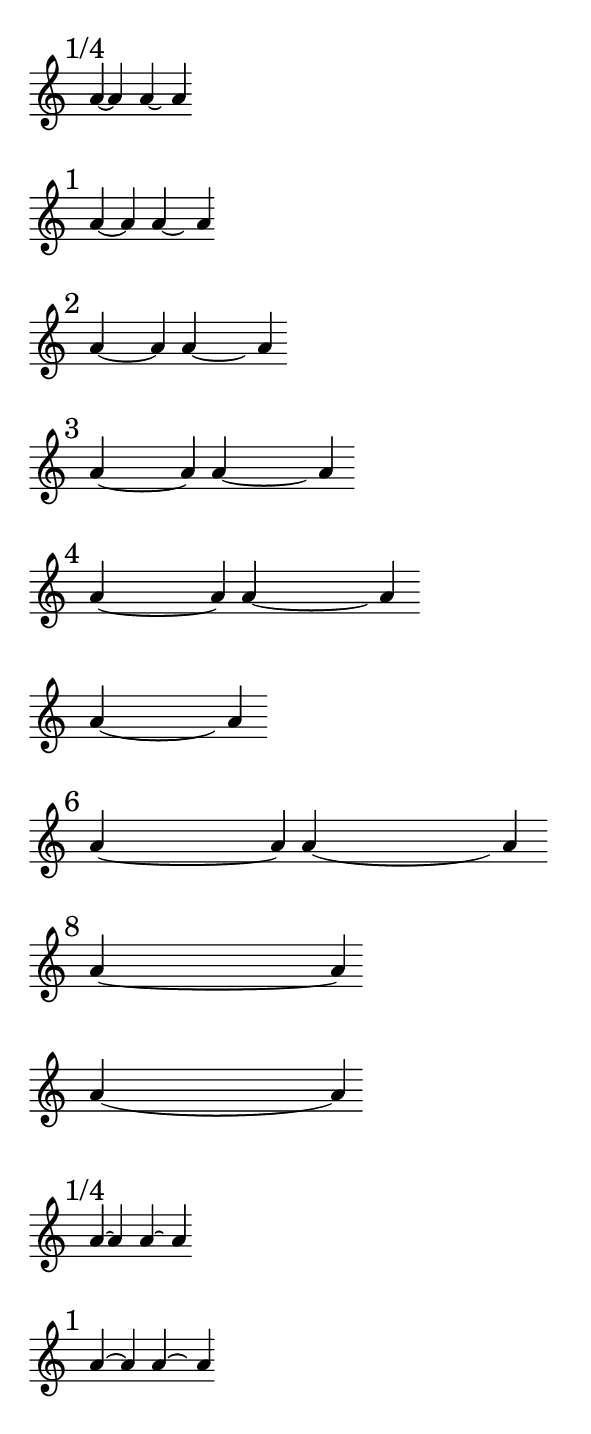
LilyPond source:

\version "2.16.2"

\paper { indent = 0  ragged-right = ##t paper-width = 10 \cm line-width = 9 \cm }

br = { \bar "" \break }

% #(set-global-staff-size 10)

\transpose d a

\new Staff \with { \remove Time_signature_engraver } { \time 9999/1 \set tieWaitForNote = ##t
    \mark "1/4"
    d'4*1/4 ~ d'4
    \bar "" 
    <<
      {
        \once \override Tie #'control-points = 
        #'((0.888 . -1.22) (1.132 . -1.55) (1.813 . -1.55) (2.057 . -1.22))
        d'4*1/2 ~ \hideNotes d' \unHideNotes
      }
      \new Voice { 
        \once \override Stem #'extra-offset = #'(1.82 . 0)
        \once \override NoteHead #'extra-offset = #'(1.82 . 0) 
        d'4
      }
    >>
    \br
    
    \mark "1"
    d'4 ~ d'4
    \bar "" 
    <<
      {
        \once \override Tie #'control-points = 
        #'((0.988 . -1.22) (1.446 . -1.7) (2.579 . -1.7) (3.037 . -1.22))
        d'4 ~ \hideNotes d' \unHideNotes
      }
      \new Voice { 
        \once \override Stem #'extra-offset = #'(3.00 . 0)
        \once \override NoteHead #'extra-offset = #'(3.00 . 0) 
        d'4
      }
    >>
    \br
    
    \mark "2"
    d'4 ~ s4 d'4
    \bar "" 
    <<
      {
        \once \override Tie #'control-points = 
        #'((0.988 . -1.22) (1.817 . -1.88) (5.208 . -1.88) (6.037 . -1.22))
        d'4*2 ~ \hideNotes d' \unHideNotes
      }
      \new Voice { 
        \once \override Stem #'extra-offset = #'(6.00 . 0)
        \once \override NoteHead #'extra-offset = #'(6.00 . 0) 
        d'4
      }
    >>
    \br
    
    \mark "3"
    d'4 ~ s2 d'4
    \bar ""
    <<
      {
        \once \override Tie #'control-points = 
        #'((0.988 . -1.22) (2.166 . -1.92) (7.752 . -1.92) (9.037 . -1.22))
        d'4*3 ~ \hideNotes d' \unHideNotes
      }
      \new Voice { 
        \once \override Stem #'extra-offset = #'(9.00 . 0)
        \once \override NoteHead #'extra-offset = #'(9.00 . 0) 
        d'4
      }
    >>
    \br
    
    \mark "4"
    d'4 ~ s2. d'4
    \bar "" 
    <<
      {
        \once \override Tie #'control-points = 
        #'((0.988 . -1.17) (2.673 . -1.96) (10.667 . -1.96) (12.037 . -1.17))
        d'4*4 ~ \hideNotes d' \unHideNotes
      }
      \new Voice { 
        \once \override Stem #'extra-offset = #'(12.00 . 0)
        \once \override NoteHead #'extra-offset = #'(12.00 . 0) 
        d'4
      }
    >>
    \bar "" 
    <<
      {
        \once \override Tie #'control-points = 
        #'((0.988 . -1.37) (2.773 . -2.6) (10.567 . -2.6) (12.037 . -1.37))
        d'4*4 ~ \hideNotes d' \unHideNotes
      }
      \new Voice { 
        \once \override Stem #'extra-offset = #'(12.00 . 0)
        \once \override NoteHead #'extra-offset = #'(12.00 . 0) 
        d'4
      }
    >>
    \br
    
    \mark "6"
    d'4 ~ s1 s4 d'4
    \bar "" 
    <<
      {
        \once \override Tie #'control-points = 
        #'((0.988 . -1.32) (3.688 . -2.7) (15.337 . -2.7) (18.037 . -1.32))
        d'4*6 ~ \hideNotes d' \unHideNotes
      }
      \new Voice { 
        \once \override Stem #'extra-offset = #'(18.00 . 0)
        \once \override NoteHead #'extra-offset = #'(18.00 . 0) 
        d'4
      }
    >>
    \br
    
    \mark "8"
    d'4 ~ s1.. d'4
    \bar "" 
    \shape Tie #'((0.3 . 0.3)(2 . -0.3)(-2.15 . -0.3)(-0.45 . 0.3))
    d'4 ~ s1.. d'4
    \br
    
  }

\transpose d a

\new Staff \with { \remove Time_signature_engraver } { \time 9999/1 \set tieWaitForNote = ##t \tieUp
    \mark "1/4"
    d'4*1/4 ~ d'4
    \bar "" 
    <<
      {
        \once \override Tie #'control-points = 
        #'((1.504 . 0.22) (1.687 . 0.45) (2.065 . 0.45) (2.248 . 0.22))
        d'4*1/2 ~ \hideNotes d' \unHideNotes
      }
      \new Voice { 
        \once \override Stem #'extra-offset = #'(1.82 . 0)
        \once \override NoteHead #'extra-offset = #'(1.82 . 0) 
        d'4
      }
    >>
    \br 
    
    
    \mark "1"
    d'4 ~ d'4
    \bar "" 
    <<
      {
        \once \override Tie #'control-points = 
        #'((1.554 . 0.22) (1.951 . 0.67) (2.931 . 0.67) (3.328 . 0.22))
        d'4 ~ \hideNotes d' \unHideNotes
      }
      \new Voice { 
        \once \override Stem #'extra-offset = #'(3.00 . 0)
        \once \override NoteHead #'extra-offset = #'(3.00 . 0) 
        d'4
      }
    >>
    \br
    
  }
